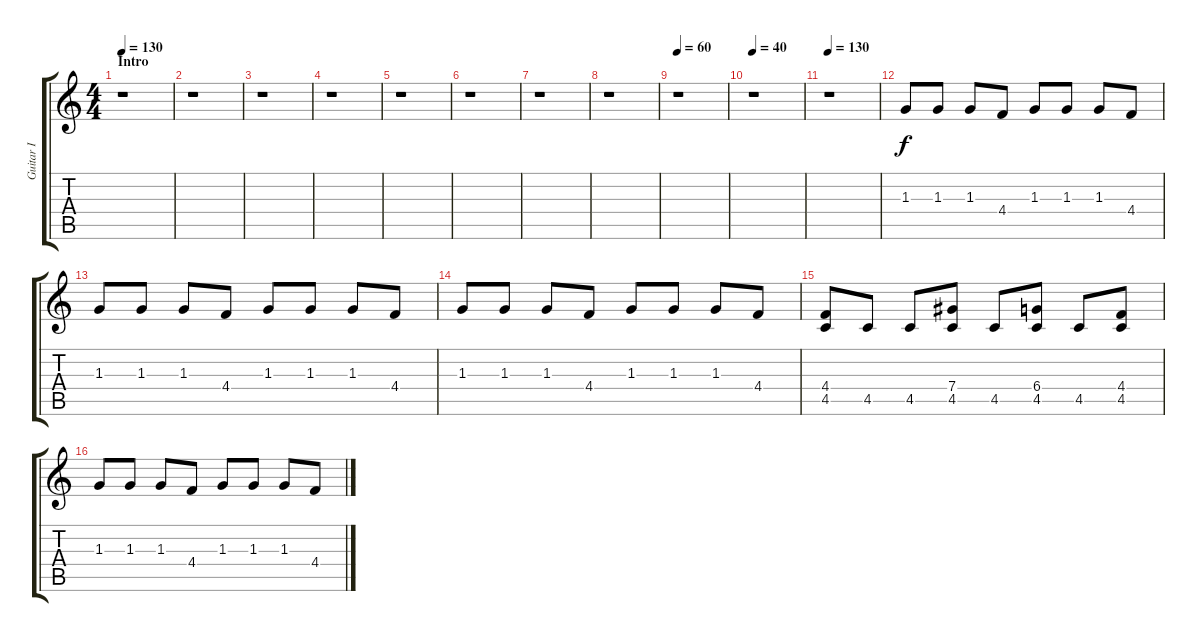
\track ("Guitar I" "Guitar I") {instrument distortionguitar}
\staff {score tabs}
\tuning (Eb4 Bb3 Gb3 Db3 Ab2 Eb2) {hide}
\ts (4 4)
\section ("" "Intro")
\tempo 130
\tempo 112
\tempo 130
\clef g2
\ks c
r.1{dy f instrument distortionguitar} |
r.1 |
r.1 |
r.1 |
r.1 |
r.1 |
r.1 |
r.1 |
\tempo 60
r.1 |
\tempo 40
r.1 |
\tempo 130
r.1 |
1.3.8 1.3.8 1.3.8 4.4.8 1.3.8 1.3.8 1.3.8 4.4.8 |
1.3.8 1.3.8 1.3.8 4.4.8 1.3.8 1.3.8 1.3.8 4.4.8 |
1.3.8 1.3.8 1.3.8 4.4.8 1.3.8 1.3.8 1.3.8 4.4.8 |
(4.4 4.5).8 4.5.8 4.5.8 (7.4 4.5).8 4.5.8 (6.4 4.5).8 4.5.8 (4.4 4.5).8 |
1.3.8 1.3.8 1.3.8 4.4.8 1.3.8 1.3.8 1.3.8 4.4.8
